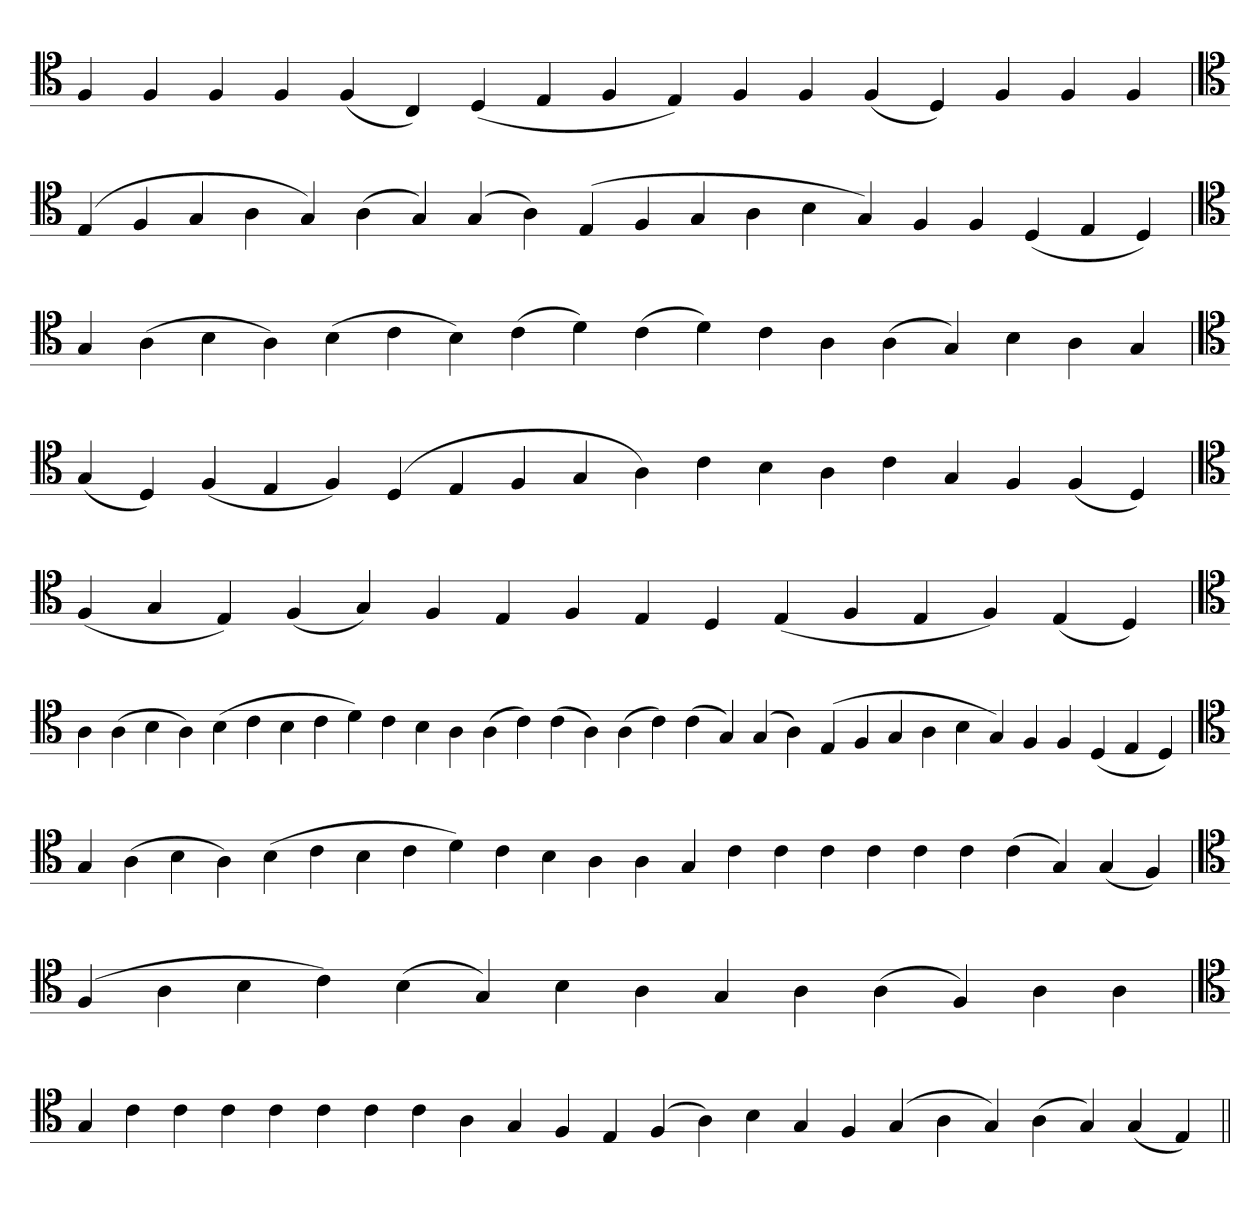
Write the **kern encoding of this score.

**kern
*part1
*staff1
*clefC4
=
4F
4F
4F
4F
(4F
4C)
(4D
4E
4F
4E)
4F
4F
(4F
4D)
4F
4F
4F
=`
*clefC4
(4E
4F
4G
4A
4G)
(4A
4G)
(4G
4A)
(4E
4F
4G
4A
4B
4G)
4F
4F
(4D
4E
4D)
='
*clefC4
4G
(4A
4B
4A)
(4B
4c
4B)
(4c
4d)
(4c
4d)
4c
4A
(4A
4G)
4B
4A
4G
=`
*clefC4
(4G
4D)
(4F
4E
4F)
(4D
4E
4F
4G
4A)
4c
4B
4A
4c
4G
4F
(4F
4D)
=`
*clefC4
(4F
4G
4E)
(4F
4G)
4F
4E
4F
4E
4D
(4E
4F
4E
4F)
(4E
4D)
=
*clefC4
4A
(4A
4B
4A)
(4B
4c
4B
4c
4d)
4c
4B
4A
(4A
4c)
(4c
4A)
(4A
4c)
(4c
4G)
(4G
4A)
(4E
4F
4G
4A
4B
4G)
4F
4F
(4D
4E
4D)
='
*clefC4
4G
(4A
4B
4A)
(4B
4c
4B
4c
4d)
4c
4B
4A
4A
4G
4c
4c
4c
4c
4c
4c
(4c
4G)
(4G
4F)
=`
*clefC4
(4F
4A
4B
4c)
(4B
4G)
4B
4A
4G
4A
(4A
4F)
4A
4A
=`
*clefC4
4G
4c
4c
4c
4c
4c
4c
4c
4A
4G
4F
4E
(4F
4A)
4B
4G
4F
(4G
4A
4G)
(4A
4G)
(4G
4E)
=||
*-
